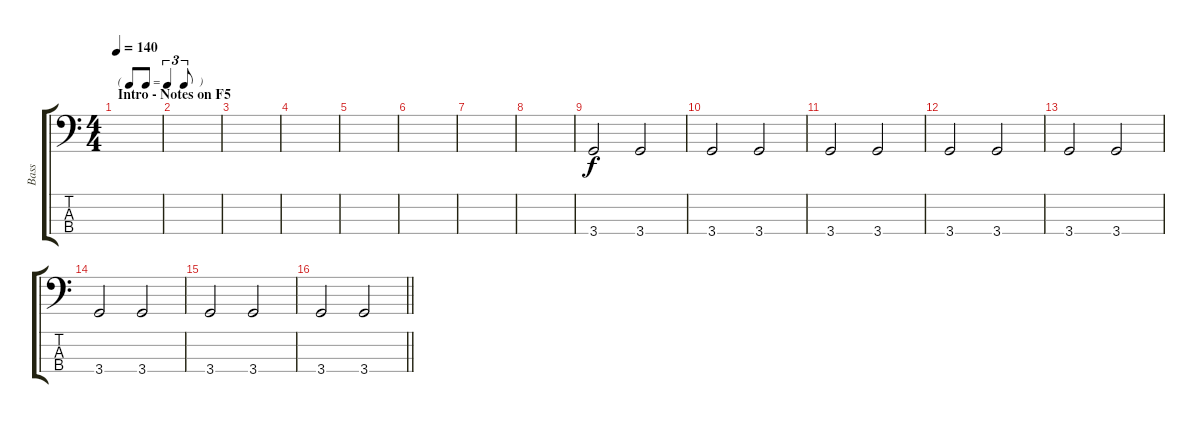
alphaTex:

\track ("Bass" "Bass") {instrument electricbassfinger}
\staff {score tabs}
\tuning (G2 D2 A1 E1) {hide}
\ts (4 4)
\tf triplet8th
\section ("" "Intro - Notes on F5")
\tempo 140
\clef f4
\ks c
|
|
|
|
|
|
|
|
3.4.2 3.4.2 |
3.4.2 3.4.2 |
3.4.2 3.4.2 |
3.4.2 3.4.2 |
3.4.2 3.4.2 |
3.4.2 3.4.2 |
3.4.2 3.4.2 |
\barLineRight lightlight
3.4.2 3.4.2
